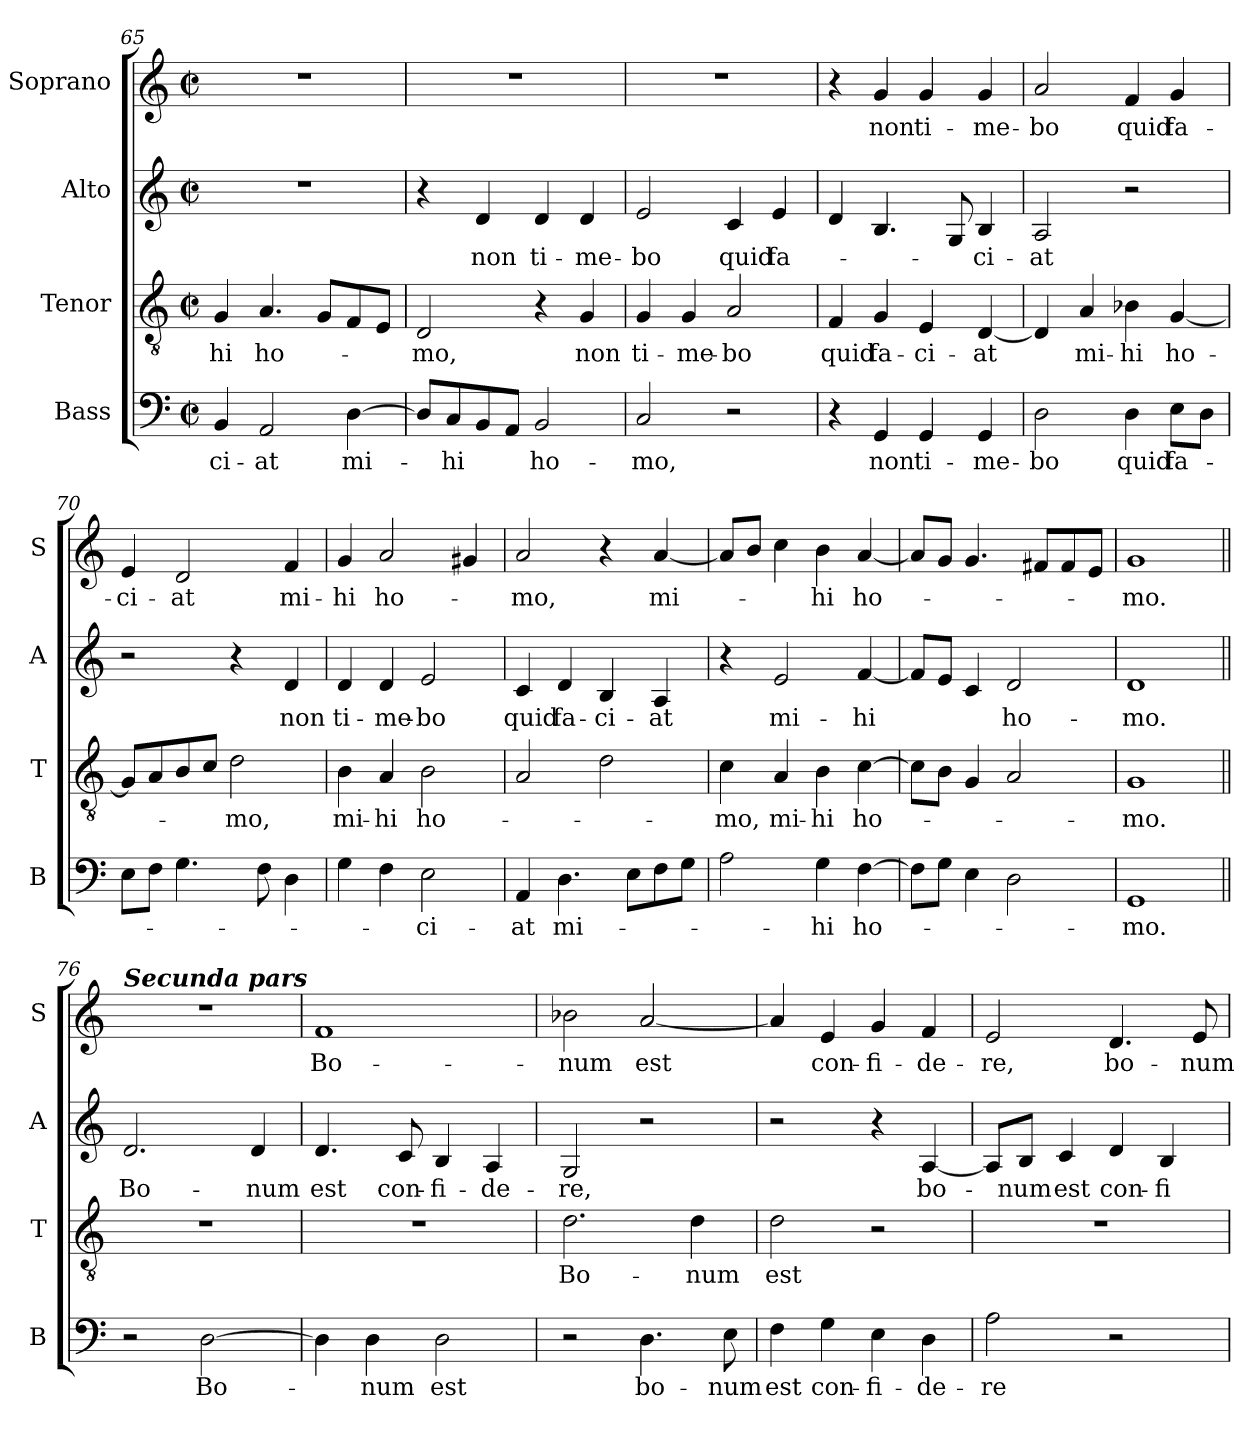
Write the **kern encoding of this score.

**kern	**text	**kern	**text	**kern	**text	**kern	**text
*part4	*part4	*part3	*part3	*part2	*part2	*part1	*part1
*staff4	*staff4	*staff3	*staff3	*staff2	*staff2	*staff1	*staff1
*I"Bass	*	*I"Tenor	*	*I"Alto	*	*I"Soprano	*
*I'B	*	*I'T	*	*I'A	*	*I'S	*
*clefF4	*	*clefGv2	*	*clefG2	*	*clefG2	*
*k[]	*	*k[]	*	*k[]	*	*k[]	*
*C:	*	*C:	*	*C:	*	*C:	*
*M2/2	*	*M2/2	*	*M2/2	*	*M2/2	*
*met(c|)	*	*met(c|)	*	*met(c|)	*	*met(c|)	*
=65	=65	=65	=65	=65	=65	=65	=65
4BB/	-ci-	4G/	-hi	1r	.	1r	.
2AA/	-at	4.A/	ho-	.	.	.	.
.	.	8G/L	.	.	.	.	.
[4D\	mi-	8F/	.	.	.	.	.
.	.	8E/J	.	.	.	.	.
=66	=66	=66	=66	=66	=66	=66	=66
8D/L]	.	2D/	-mo,	4r	.	1r	.
8C/	-hi	.	.	.	.	.	.
8BB/	.	.	.	4d/	non	.	.
8AA/J	.	.	.	.	.	.	.
2BB/	ho-	4r	.	4d/	ti-	.	.
.	.	4G/	non	4d/	-me-	.	.
=67	=67	=67	=67	=67	=67	=67	=67
2C/	-mo,	4G/	ti-	2e/	-bo	1r	.
.	.	4G/	-me-	.	.	.	.
2r	.	2A/	-bo	4c/	quid	.	.
.	.	.	.	4e/	fa-	.	.
!!LO:PB:g=z
=68	=68	=68	=68	=68	=68	=68	=68
4r	.	4F/	quid	4d/	.	4r	.
4GG/	non	4G/	fa-	4.B/	.	4g/	non
4GG/	ti-	4E/	-ci-	.	.	4g/	ti-
.	.	.	.	8G/	.	.	.
4GG/	-me-	[4D/	-at	4B/	-ci-	4g/	-me-
=69	=69	=69	=69	=69	=69	=69	=69
2D\	-bo	4D/]	.	2A/	-at	2a/	-bo
.	.	4A/	mi-	.	.	.	.
4D\	quid	4B-X\	-hi	2r	.	4f/	quid
8E\L	fa-	[4G/	ho-	.	.	4g/	fa-
8D\J	.	.	.	.	.	.	.
=70	=70	=70	=70	=70	=70	=70	=70
8E\L	.	8G/L]	.	2r	.	4e/	-ci-
8F\J	.	8A/	.	.	.	.	.
4.G\	.	8B/	.	.	.	2d/	-at
.	.	8c/J	.	.	.	.	.
.	.	2d\	-mo,	4r	.	.	.
8F\	.	.	.	.	.	.	.
4D\	.	.	.	4d/	non	4f/	mi-
=71	=71	=71	=71	=71	=71	=71	=71
4G\	.	4B\	mi-	4d/	ti-	4g/	-hi
4F\	.	4A/	-hi	4d/	-me-	2a/	ho-
2E\	-ci-	2B\	ho-	2e/	-bo	.	.
.	.	.	.	.	.	4g#X/	.
=72	=72	=72	=72	=72	=72	=72	=72
4AA/	-at	2A/	.	4c/	quid	2a/	-mo,
4.D\	mi-	.	.	4d/	fa-	.	.
.	.	2d\	.	4B/	-ci-	4r	.
8E\L	.	.	.	.	.	.	.
8F\	.	.	.	4A/	-at	[4a/	mi-
8G\J	.	.	.	.	.	.	.
=73	=73	=73	=73	=73	=73	=73	=73
2A\	.	4c\	-mo,	4r	.	8a/L]	.
.	.	.	.	.	.	8b/J	.
.	.	4A/	mi-	2e/	mi-	4cc\	.
4G\	-hi	4B\	-hi	.	.	4b\	-hi
[4F\	ho-	[4c\	ho-	[4f/	-hi	[4a/	ho-
!!LO:LB:g=z
=74	=74	=74	=74	=74	=74	=74	=74
8F\L]	.	8c\L]	.	8f/L]	.	8a/L]	.
8G\J	.	8B\J	.	8e/J	.	8g/J	.
4E\	.	4G/	.	4c/	.	4.g/	.
2D\	.	2A/	.	2d/	ho-	.	.
.	.	.	.	.	.	8f#X/L	.
.	.	.	.	.	.	8f#/	.
.	.	.	.	.	.	8e/J	.
=75	=75	=75	=75	=75	=75	=75	=75
1GG	-mo.	1G	-mo.	1d	-mo.	1g	-mo.
=76||	=76||	=76||	=76||	=76||	=76||	=76||	=76||
!	!	!	!	!	!	!LO:TX:a:Bi:t=Secunda pars	!
2r	.	1r	.	2.d/	Bo-	1r	.
[2D\	Bo-	.	.	.	.	.	.
.	.	.	.	4d/	-num	.	.
=77	=77	=77	=77	=77	=77	=77	=77
4D\]	.	1r	.	4.d/	est	1f	Bo-
4D\	-num	.	.	.	.	.	.
.	.	.	.	8c/	con-	.	.
2D\	est	.	.	4B/	-fi-	.	.
.	.	.	.	4A/	-de-	.	.
=78	=78	=78	=78	=78	=78	=78	=78
2r	.	2.d\	Bo-	2G/	-re,	2b-X\	-num
4.D\	bo-	.	.	2r	.	[2a/	est
.	.	4d\	-num	.	.	.	.
8E\	-num	.	.	.	.	.	.
=79	=79	=79	=79	=79	=79	=79	=79
4F\	est	2d\	est	2r	.	4a/]	.
4G\	con-	.	.	.	.	4e/	con-
4E\	-fi-	2r	.	4r	.	4g/	-fi-
4D\	-de-	.	.	[4A/	bo-	4f/	-de-
!!LO:LB:g=z
=80	=80	=80	=80	=80	=80	=80	=80
2A\	-re	1r	.	8A/L]	.	2e/	-re,
.	.	.	.	8B/J	-num	.	.
.	.	.	.	4c/	est	.	.
2r	.	.	.	4d/	con-	4.d/	bo-
.	.	.	.	4B/	-fi-	.	.
.	.	.	.	.	.	8e/	-num
=	=	=	=	=	=	=	=
*-	*-	*-	*-	*-	*-	*-	*-
